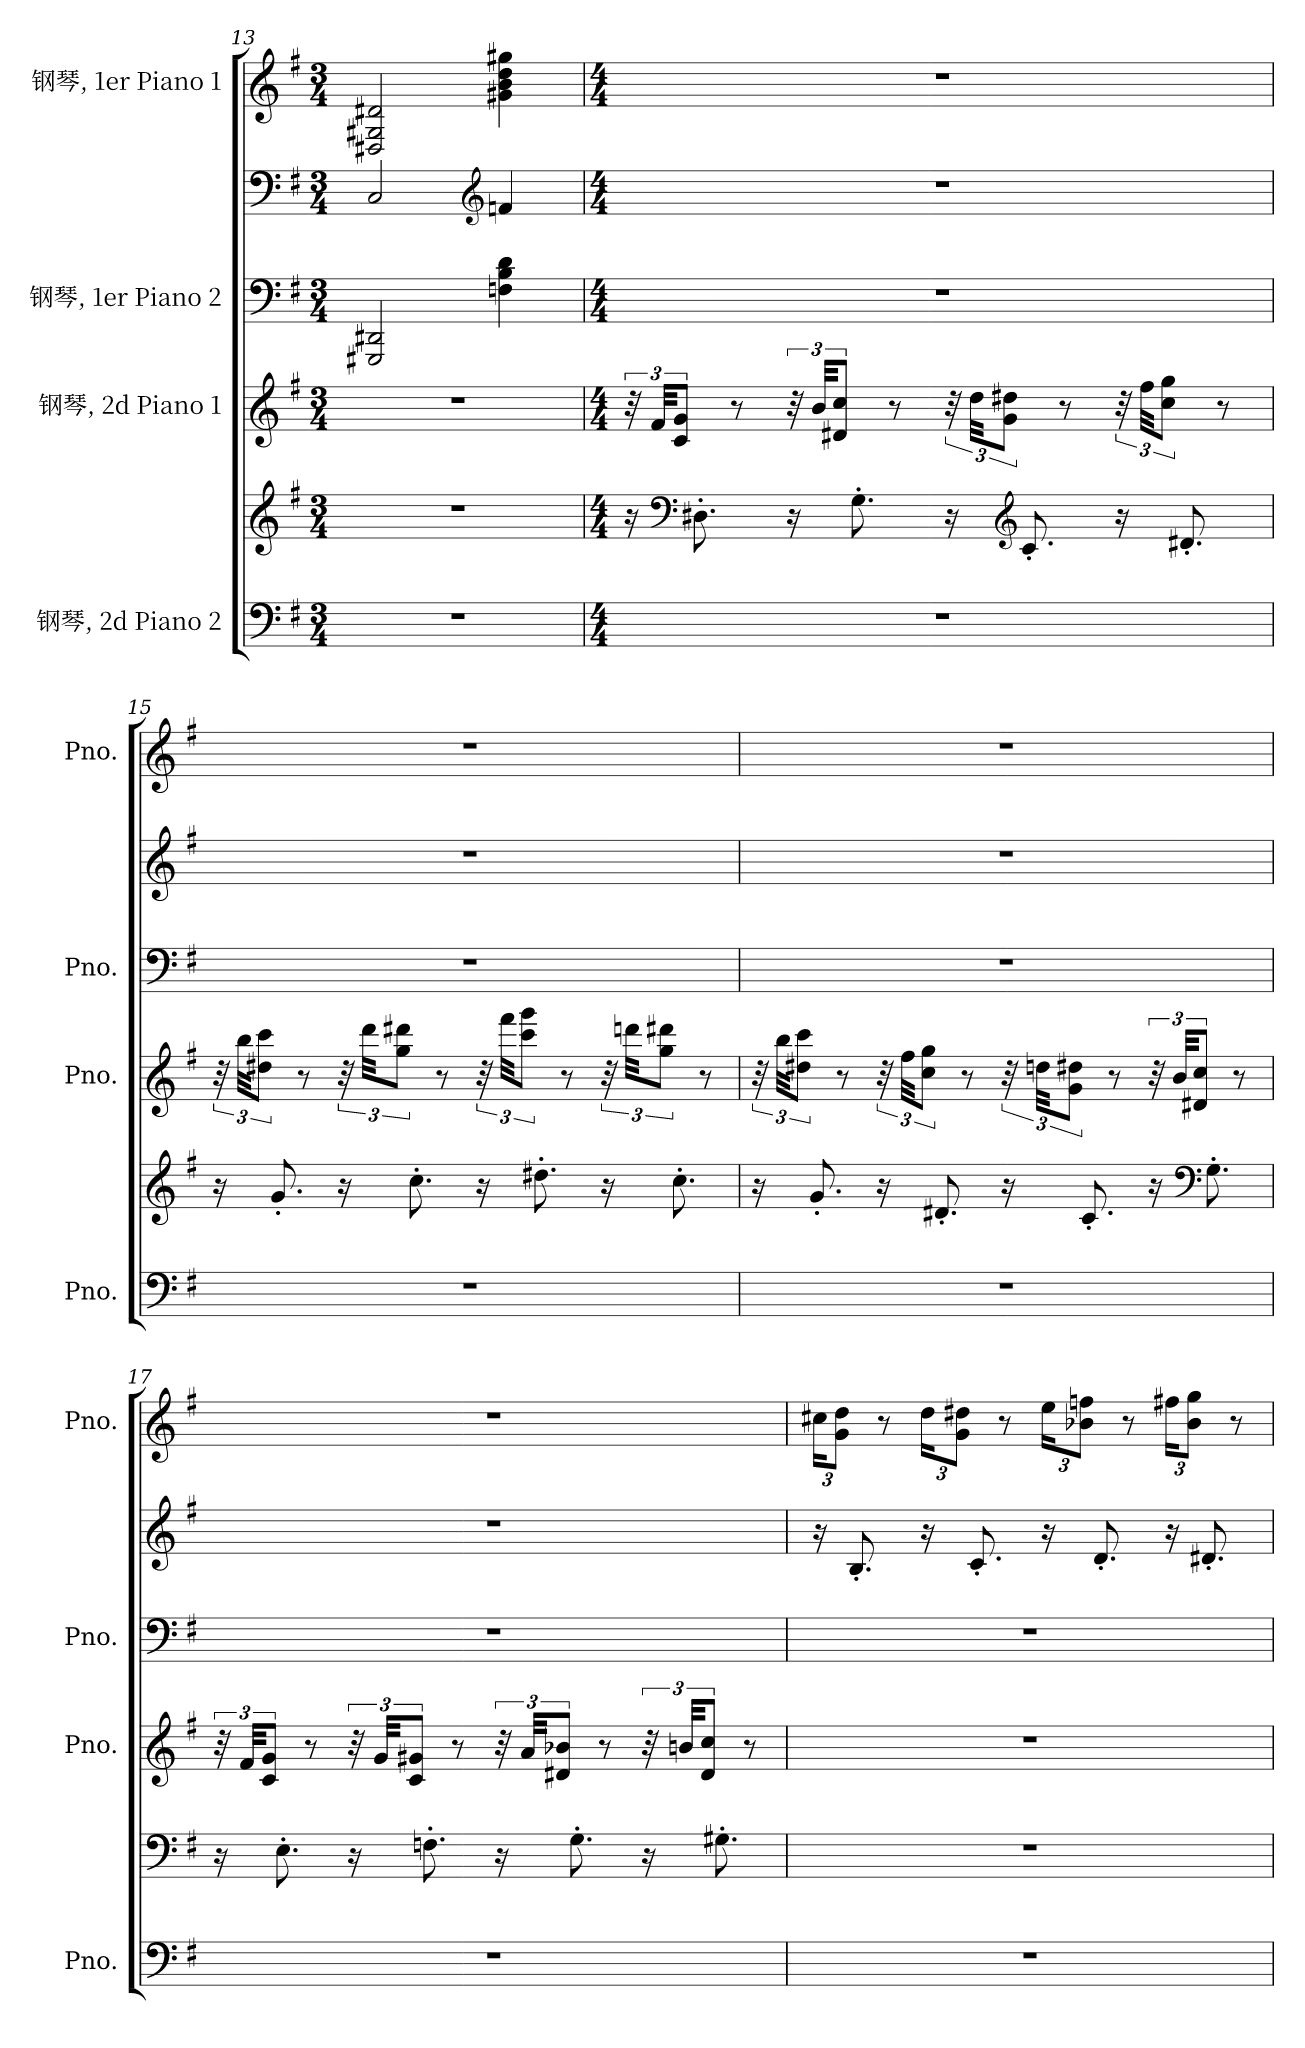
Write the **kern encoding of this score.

**kern	**kern	**kern	**kern	**kern	**kern
*part4	*part4	*part3	*part2	*part2	*part1
*staff6	*staff5	*staff4	*staff3	*staff2	*staff1
*I"钢琴, 2d Piano 2	*	*I"钢琴, 2d Piano 1	*I"钢琴, 1er Piano 2	*	*I"钢琴, 1er Piano 1
*I'Pno.	*	*I'Pno.	*I'Pno.	*	*I'Pno.
!!LO:PB:g=z
*clefF4	*clefG2	*clefG2	*clefF4	*clefF4	*clefG2
*k[f#]	*k[f#]	*k[f#]	*k[f#]	*k[f#]	*k[f#]
*M3/4	*M3/4	*M3/4	*M3/4	*M3/4	*M3/4
=13	=13	=13	=13	=13	=13
2.r	2.r	2.r	2GGG#X/ 2DD#X/	2C/	2D#X/ 2G#X/ 2d#X/
*	*	*	*	*clefG2	*
*	*	*	*	*	*MM70
.	.	.	4Fn\ 4B\ 4d\	4fn/	4g#X\ 4b\ 4dd\ 4gg#X\
=14	=14	=14	=14	=14	=14
*M4/4	*M4/4	*M4/4	*M4/4	*M4/4	*M4/4
*	*	*	*	*	*MM80
1r	16r	48r	1r	1r	1r
.	.	48f#/KKL	.	.	.
.	.	12c/ 12g/J	.	.	.
*	*clefF4	*	*	*	*
.	8.D#X'\	.	.	.	.
.	.	8r	.	.	.
.	16r	48r	.	.	.
.	.	48b/KKL	.	.	.
.	.	12d#X/ 12cc/J	.	.	.
.	8.G'\	.	.	.	.
.	.	8r	.	.	.
.	16r	48r	.	.	.
.	.	48dd\KKL	.	.	.
.	.	12g\ 12dd#X\J	.	.	.
*	*clefG2	*	*	*	*
.	8.c'/	.	.	.	.
.	.	8r	.	.	.
.	16r	48r	.	.	.
.	.	48ff#\KKL	.	.	.
.	.	12cc\ 12gg\J	.	.	.
.	8.d#X'/	.	.	.	.
.	.	8r	.	.	.
!!LO:LB:g=z
=15	=15	=15	=15	=15	=15
*	*	*	*	*	*MM144
1r	16r	48r	1r	1r	1r
.	.	48bb\KKL	.	.	.
.	.	12dd#X\ 12ccc\J	.	.	.
.	8.g'/	.	.	.	.
.	.	8r	.	.	.
.	16r	48r	.	.	.
.	.	48ddd\KKL	.	.	.
.	.	12gg\ 12ddd#X\J	.	.	.
.	8.cc'\	.	.	.	.
.	.	8r	.	.	.
.	16r	48r	.	.	.
.	.	48fff#\KKL	.	.	.
.	.	12ccc\ 12ggg\J	.	.	.
.	8.dd#X'\	.	.	.	.
.	.	8r	.	.	.
.	16r	48r	.	.	.
.	.	48dddn\KKL	.	.	.
.	.	12gg\ 12ddd#X\J	.	.	.
.	8.cc'\	.	.	.	.
.	.	8r	.	.	.
=16	=16	=16	=16	=16	=16
1r	16r	48r	1r	1r	1r
.	.	48bb\KKL	.	.	.
.	.	12dd#X\ 12ccc\J	.	.	.
.	8.g'/	.	.	.	.
.	.	8r	.	.	.
.	16r	48r	.	.	.
.	.	48ff#\KKL	.	.	.
.	.	12cc\ 12gg\J	.	.	.
.	8.d#X'/	.	.	.	.
.	.	8r	.	.	.
.	16r	48r	.	.	.
.	.	48ddn\KKL	.	.	.
.	.	12g\ 12dd#X\J	.	.	.
.	8.c'/	.	.	.	.
.	.	8r	.	.	.
.	16r	48r	.	.	.
.	.	48b/KKL	.	.	.
.	.	12d#X/ 12cc/J	.	.	.
*	*clefF4	*	*	*	*
.	8.G'\	.	.	.	.
.	.	8r	.	.	.
!!LO:PB:g=z
=17	=17	=17	=17	=17	=17
*	*	*	*	*	*MM80
1r	16r	48r	1r	1r	1r
.	.	48f#/KKL	.	.	.
.	.	12c/ 12g/J	.	.	.
.	8.E'\	.	.	.	.
.	.	8r	.	.	.
.	16r	48r	.	.	.
.	.	48g/KKL	.	.	.
.	.	12c/ 12g#X/J	.	.	.
.	8.Fn'\	.	.	.	.
.	.	8r	.	.	.
.	16r	48r	.	.	.
.	.	48a/KKL	.	.	.
.	.	12d#X/ 12b-X/J	.	.	.
.	8.G'\	.	.	.	.
.	.	8r	.	.	.
.	16r	48r	.	.	.
.	.	48bn/KKL	.	.	.
.	.	12d#/ 12cc/J	.	.	.
.	8.G#X'\	.	.	.	.
.	.	8r	.	.	.
=18	=18	=18	=18	=18	=18
*	*	*	*	*	*Xbrackettup
*	*	*	*	*	*MM100
1r	1r	1r	1r	16r	24cc#X\KL
.	.	.	.	.	12g\ 12dd\J
.	.	.	.	8.B'/	.
.	.	.	.	.	8r
*	*	*	*	*	*MM95
.	.	.	.	16r	24dd\KL
.	.	.	.	.	12g\ 12dd#X\J
.	.	.	.	8.c'/	.
.	.	.	.	.	8r
*	*	*	*	*	*MM90
.	.	.	.	16r	24ee\KL
.	.	.	.	.	12b-X\ 12ffn\J
.	.	.	.	8.d'/	.
.	.	.	.	.	8r
*	*	*	*	*	*MM85
.	.	.	.	16r	24ff#X\KL
.	.	.	.	.	12b-\ 12gg\J
.	.	.	.	8.d#X'/	.
.	.	.	.	.	8r
=	=	=	=	=	=
*-	*-	*-	*-	*-	*-
